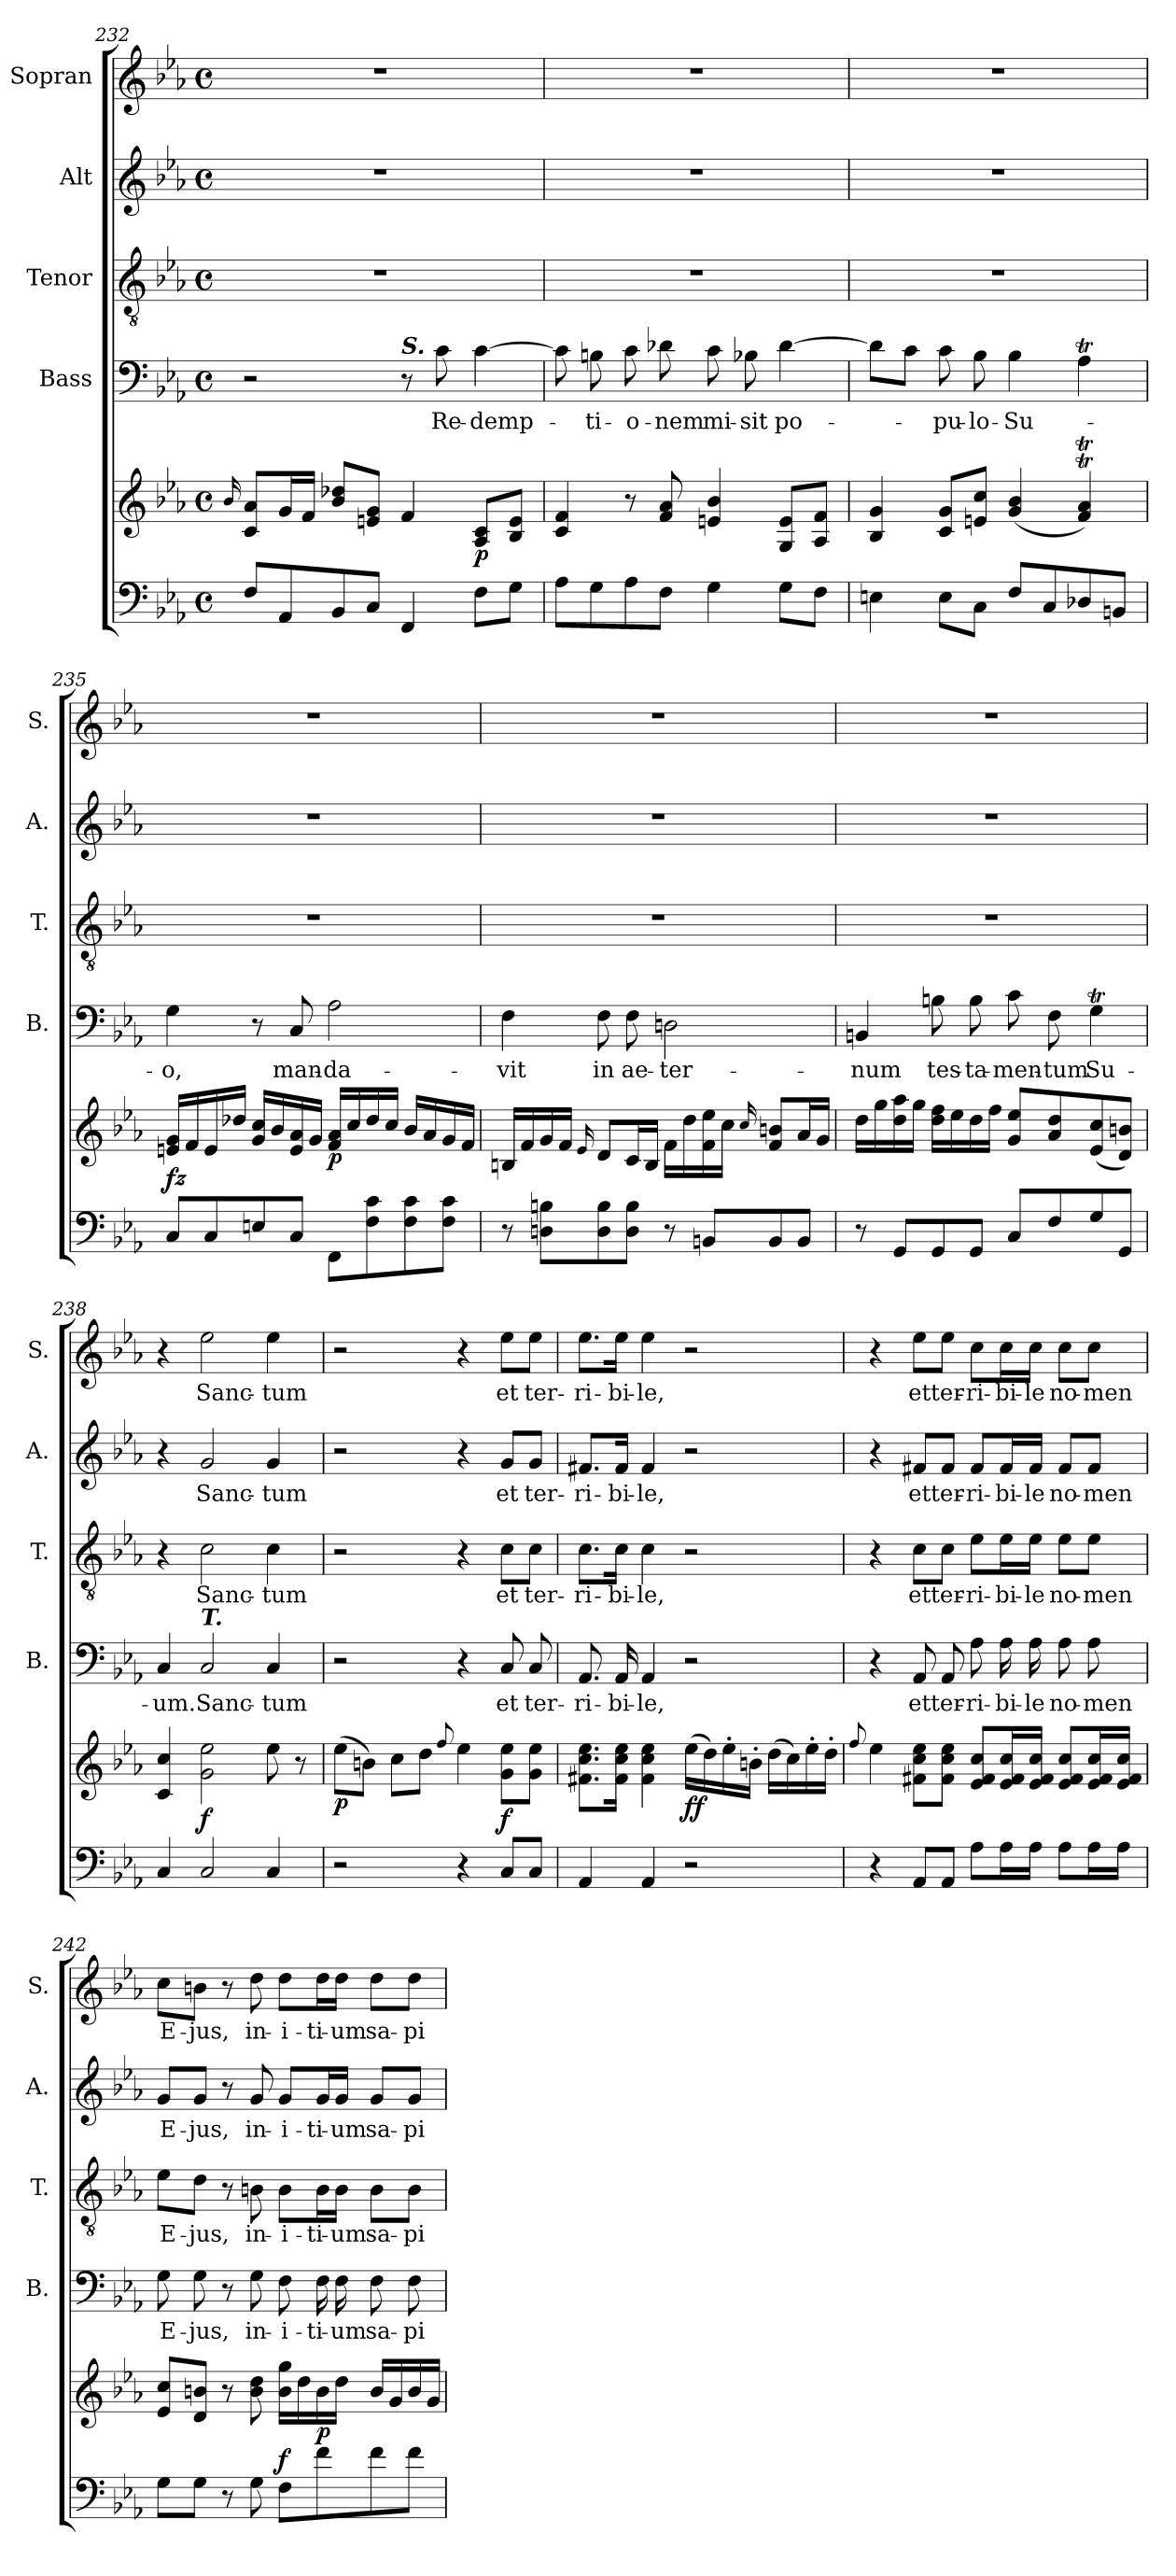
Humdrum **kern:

**kern	**kern	**dynam	**kern	**text	**kern	**text	**kern	**text	**kern	**text
*part5	*part5	*part5	*part4	*part4	*part3	*part3	*part2	*part2	*part1	*part1
*staff6	*staff5	*staff5/6	*staff4	*staff4	*staff3	*staff3	*staff2	*staff2	*staff1	*staff1
*	*	*	*I"Bass	*	*I"Tenor	*	*I"Alt	*	*I"Sopran	*
*	*	*	*I'B.	*	*I'T.	*	*I'A.	*	*I'S.	*
!!LO:LB:g=z
*clefF4	*clefG2	*	*clefF4	*	*clefGv2	*	*clefG2	*	*clefG2	*
*k[b-e-a-]	*k[b-e-a-]	*	*k[b-e-a-]	*	*k[b-e-a-]	*	*k[b-e-a-]	*	*k[b-e-a-]	*
*E-:	*E-:	*	*E-:	*	*E-:	*	*E-:	*	*E-:	*
*M4/4	*M4/4	*	*M4/4	*	*M4/4	*	*M4/4	*	*M4/4	*
*met(c)	*met(c)	*	*met(c)	*	*met(c)	*	*met(c)	*	*met(c)	*
=232	=232	=232	=232	=232	=232	=232	=232	=232	=232	=232
.	16qqb-/	.	.	.	.	.	.	.	.	.
8F/L	8c/ 8a-/L	.	2r	.	1r	.	1r	.	1r	.
8AA-/	16g/L	.	.	.	.	.	.	.	.	.
.	16f/JJ	.	.	.	.	.	.	.	.	.
8BB-/	8b-/ 8dd-X/L	.	.	.	.	.	.	.	.	.
8C/J	8en/ 8g/J	.	.	.	.	.	.	.	.	.
!	!	!	!LO:TX:a:Bi:t=S.	!	!	!	!	!	!	!
4FF/	4f/	.	8r	.	.	.	.	.	.	.
!	!	!	!	!LO:LY:b	!	!	!	!	!	!
.	.	.	8c\	Re-	.	.	.	.	.	.
!	!	!LO:DY:b	!	!LO:LY:b	!	!	!	!	!	!
8F\L	8A-/ 8c/L	p	[4c\	-demp-	.	.	.	.	.	.
8G\J	8B-/ 8e/J	.	.	.	.	.	.	.	.	.
=233	=233	=233	=233	=233	=233	=233	=233	=233	=233	=233
8A-\L	4c/ 4f/	.	8c\]	.	1r	.	1r	.	1r	.
!	!	!	!	!LO:LY:b	!	!	!	!	!	!
8G\	.	.	8Bn\	-ti-	.	.	.	.	.	.
!	!	!	!	!LO:LY:b	!	!	!	!	!	!
8A-\	8r	.	8c\	-o-	.	.	.	.	.	.
!	!	!	!	!LO:LY:b	!	!	!	!	!	!
8F\J	8f/ 8a-/	.	8d-X\	-nem	.	.	.	.	.	.
!	!	!	!	!LO:LY:b	!	!	!	!	!	!
4G\	4en/ 4b-/	.	8c\	mi-	.	.	.	.	.	.
!	!	!	!	!LO:LY:b	!	!	!	!	!	!
.	.	.	8B-X\	-sit	.	.	.	.	.	.
!	!	!	!	!LO:LY:b	!	!	!	!	!	!
8G\L	8G/ 8e/L	.	[4d-\	po-	.	.	.	.	.	.
8F\J	8A-/ 8f/J	.	.	.	.	.	.	.	.	.
=234	=234	=234	=234	=234	=234	=234	=234	=234	=234	=234
4En\	4B-/ 4g/	.	8d-\L]	.	1r	.	1r	.	1r	.
.	.	.	8c\J	.	.	.	.	.	.	.
!	!	!	!	!LO:LY:b	!	!	!	!	!	!
8E\L	8c/ 8g/L	.	8c\	-pu-	.	.	.	.	.	.
!	!	!	!	!LO:LY:b	!	!	!	!	!	!
8C\J	8en/ 8cc/J	.	8B-\	-lo-	.	.	.	.	.	.
!	!	!	!	!LO:LY:b	!	!	!	!	!	!
8F/L	(<4g/ 4b-/	.	4B-\	-Su-	.	.	.	.	.	.
8C/	.	.	.	.	.	.	.	.	.	.
8D-X/	4f/T 4a-/T)	.	4A-T\	.	.	.	.	.	.	.
8BBn/J	.	.	.	.	.	.	.	.	.	.
=235	=235	=235	=235	=235	=235	=235	=235	=235	=235	=235
!	!	!LO:DY:b	!	!LO:LY:b	!	!	!	!	!	!
8C/L	16en/ 16g/LL	fz	4G\	-o,	1r	.	1r	.	1r	.
.	16f/	.	.	.	.	.	.	.	.	.
8C/	16e/	.	.	.	.	.	.	.	.	.
.	16dd-X/JJ	.	.	.	.	.	.	.	.	.
8En/	16g/ 16cc/LL	.	8r	.	.	.	.	.	.	.
.	16b-/	.	.	.	.	.	.	.	.	.
!	!	!	!	!LO:LY:b	!	!	!	!	!	!
8C/J	16e/ 16a-/	.	8C/	man-	.	.	.	.	.	.
.	16g/JJ	.	.	.	.	.	.	.	.	.
!	!	!LO:DY:b	!	!LO:LY:b	!	!	!	!	!	!
8FF\L	16f/ 16a-/LL	p	2A-\	-da-	.	.	.	.	.	.
.	16cc/	.	.	.	.	.	.	.	.	.
8F\ 8c\	16dd-/	.	.	.	.	.	.	.	.	.
.	16cc/JJ	.	.	.	.	.	.	.	.	.
8F\ 8c\	16b-/LL	.	.	.	.	.	.	.	.	.
.	16a-/	.	.	.	.	.	.	.	.	.
8F\ 8c\J	16g/	.	.	.	.	.	.	.	.	.
.	16f/JJ	.	.	.	.	.	.	.	.	.
!!LO:PB:g=z
=236	=236	=236	=236	=236	=236	=236	=236	=236	=236	=236
!	!	!	!	!LO:LY:b	!	!	!	!	!	!
8r	16Bn/LL	.	4F\	-vit	1r	.	1r	.	1r	.
.	16f/	.	.	.	.	.	.	.	.	.
8Dn\ 8Bn\L	16g/	.	.	.	.	.	.	.	.	.
.	16f/JJ	.	.	.	.	.	.	.	.	.
.	16qqe-/	.	.	.	.	.	.	.	.	.
!	!	!	!	!LO:LY:b	!	!	!	!	!	!
8D\ 8B\	8d/L	.	8F\	in	.	.	.	.	.	.
!	!	!	!	!LO:LY:b	!	!	!	!	!	!
8D\ 8B\J	16c/L	.	8F\	ae-	.	.	.	.	.	.
.	16B/JJ	.	.	.	.	.	.	.	.	.
!	!	!	!	!LO:LY:b	!	!	!	!	!	!
8r	16f\LL	.	2Dn\	-ter-	.	.	.	.	.	.
.	16dd\	.	.	.	.	.	.	.	.	.
8BBn/L	16f\ 16ee-\	.	.	.	.	.	.	.	.	.
.	16cc\JJ	.	.	.	.	.	.	.	.	.
.	16qqcc/	.	.	.	.	.	.	.	.	.
8BB/	8f/ 8bn/L	.	.	.	.	.	.	.	.	.
8BB/J	16a-/L	.	.	.	.	.	.	.	.	.
.	16g/JJ	.	.	.	.	.	.	.	.	.
=237	=237	=237	=237	=237	=237	=237	=237	=237	=237	=237
!	!	!	!	!LO:LY:b	!	!	!	!	!	!
8r	16dd\LL	.	4BBn/	-num	1r	.	1r	.	1r	.
.	16gg\	.	.	.	.	.	.	.	.	.
8GG/L	16dd\ 16aa-\	.	.	.	.	.	.	.	.	.
.	16gg\JJ	.	.	.	.	.	.	.	.	.
!	!	!	!	!LO:LY:b	!	!	!	!	!	!
8GG/	16dd\ 16ff\LL	.	8Bn\	tes-	.	.	.	.	.	.
.	16ee-\	.	.	.	.	.	.	.	.	.
!	!	!	!	!LO:LY:b	!	!	!	!	!	!
8GG/J	16dd\	.	8B\	-ta-	.	.	.	.	.	.
.	16ff\JJ	.	.	.	.	.	.	.	.	.
!	!	!	!	!LO:LY:b	!	!	!	!	!	!
8C/L	8g/ 8ee-/L	.	8c\	-men-	.	.	.	.	.	.
!	!	!	!	!LO:LY:b	!	!	!	!	!	!
8F/	8a-/ 8dd/	.	8F\	-tum	.	.	.	.	.	.
!	!	!	!	!LO:LY:b	!	!	!	!	!	!
8G/	(<8e-/ 8cc/	.	4Gt\	Su-	.	.	.	.	.	.
8GG/J	8d/ 8bn/J)	.	.	.	.	.	.	.	.	.
=238	=238	=238	=238	=238	=238	=238	=238	=238	=238	=238
!	!	!	!	!LO:LY:b	!	!	!	!	!	!
4C/	4c/ 4cc/	.	4C/	-um.	4r	.	4r	.	4r	.
!	!	!	!LO:TX:a:Bi:t=T.	!	!	!	!	!	!	!
!	!	!LO:DY:a=2	!	!LO:LY:b	!	!LO:LY:b	!	!LO:LY:b	!	!LO:LY:b
2C/	2g\ 2ee-\	f	2C/	Sanc-	2c\	Sanc-	2g/	Sanc-	2ee-\	Sanc-
!	!	!	!	!LO:LY:b	!	!LO:LY:b	!	!LO:LY:b	!	!LO:LY:b
4C/	8ee-\	.	4C/	-tum	4c\	-tum	4g/	-tum	4ee-\	-tum
.	8r	.	.	.	.	.	.	.	.	.
=239	=239	=239	=239	=239	=239	=239	=239	=239	=239	=239
!	!	!LO:DY:b	!	!	!	!	!	!	!	!
2r	(>8ee-\L	p	2r	.	2r	.	2r	.	2r	.
.	8bn\J)	.	.	.	.	.	.	.	.	.
.	8cc\L	.	.	.	.	.	.	.	.	.
.	8dd\J	.	.	.	.	.	.	.	.	.
.	8qqff/	.	.	.	.	.	.	.	.	.
4r	4ee-\	.	4r	.	4r	.	4r	.	4r	.
!	!	!LO:DY:a=2	!	!LO:LY:b	!	!LO:LY:b	!	!LO:LY:b	!	!LO:LY:b
8C/L	8g\ 8ee-\L	f	8C/	et	8c\L	et	8g/L	et	8ee-\L	et
!	!	!	!	!LO:LY:b	!	!LO:LY:b	!	!LO:LY:b	!	!LO:LY:b
8C/J	8g\ 8ee-\J	.	8C/	ter-	8c\J	ter-	8g/J	ter-	8ee-\J	ter-
!!LO:LB:g=z
=240	=240	=240	=240	=240	=240	=240	=240	=240	=240	=240
!	!	!	!	!LO:LY:b	!	!LO:LY:b	!	!LO:LY:b	!	!LO:LY:b
4AA-/	8.f#X\ 8.cc\ 8.ee-\L	.	8.AA-/	-ri-	8.c\L	-ri-	8.f#X/L	-ri-	8.ee-\L	-ri-
!	!	!	!	!LO:LY:b	!	!LO:LY:b	!	!LO:LY:b	!	!LO:LY:b
.	16f#\ 16cc\ 16ee-\Jk	.	16AA-/	-bi-	16c\Jk	-bi-	16f#/Jk	-bi-	16ee-\Jk	-bi-
!	!	!	!	!LO:LY:b	!	!LO:LY:b	!	!LO:LY:b	!	!LO:LY:b
4AA-/	4f#\ 4cc\ 4ee-\	.	4AA-/	-le,	4c\	-le,	4f#/	-le,	4ee-\	-le,
!	!	!LO:DY:b	!	!	!	!	!	!	!	!
2r	(>16ee-\LL	ff	2r	.	2r	.	2r	.	2r	.
.	16dd\)	.	.	.	.	.	.	.	.	.
.	16ee-'>\	.	.	.	.	.	.	.	.	.
.	16bn'>\JJ	.	.	.	.	.	.	.	.	.
.	(>16dd\LL	.	.	.	.	.	.	.	.	.
.	16cc\)	.	.	.	.	.	.	.	.	.
.	16ee-'>\	.	.	.	.	.	.	.	.	.
.	16dd'>\JJ	.	.	.	.	.	.	.	.	.
=241	=241	=241	=241	=241	=241	=241	=241	=241	=241	=241
.	8qqff/	.	.	.	.	.	.	.	.	.
4r	4ee-\	.	4rC	.	4r	.	4r	.	4r	.
!	!	!	!	!LO:LY:b	!	!LO:LY:b	!	!LO:LY:b	!	!LO:LY:b
8AA-/L	8f#X\ 8cc\ 8ee-\L	.	8AA-/	et	8c\L	et	8f#X/L	et	8ee-\L	et
!	!	!	!	!LO:LY:b	!	!LO:LY:b	!	!LO:LY:b	!	!LO:LY:b
8AA-/J	8f#\ 8cc\ 8ee-\J	.	8AA-/	ter-	8c\J	ter-	8f#/J	ter-	8ee-\J	ter-
!	!	!	!	!LO:LY:b	!	!LO:LY:b	!	!LO:LY:b	!	!LO:LY:b
8A-\L	8e-/ 8f#/ 8cc/L	.	8A-\	-ri-	8e-\L	-ri-	8f#/L	-ri-	8cc\L	-ri-
!	!	!	!	!LO:LY:b	!	!LO:LY:b	!	!LO:LY:b	!	!LO:LY:b
16A-\L	16e-/ 16f#/ 16cc/L	.	16A-\	-bi-	16e-\L	-bi-	16f#/L	-bi-	16cc\L	-bi-
!	!	!	!	!LO:LY:b	!	!LO:LY:b	!	!LO:LY:b	!	!LO:LY:b
16A-\JJ	16e-/ 16f#/ 16cc/JJ	.	16A-\	-le	16e-\JJ	-le	16f#/JJ	-le	16cc\JJ	-le
!	!	!	!	!LO:LY:b	!	!LO:LY:b	!	!LO:LY:b	!	!LO:LY:b
8A-\L	8e-/ 8f#/ 8cc/L	.	8A-\	no-	8e-\L	no-	8f#/L	no-	8cc\L	no-
!	!	!	!	!LO:LY:b	!	!LO:LY:b	!	!LO:LY:b	!	!LO:LY:b
16A-\L	16e-/ 16f#/ 16cc/L	.	8A-\	-men	8e-\J	-men	8f#/J	-men	8cc\J	-men
16A-\JJ	16e-/ 16f#/ 16cc/JJ	.	.	.	.	.	.	.	.	.
=242	=242	=242	=242	=242	=242	=242	=242	=242	=242	=242
!	!	!	!	!LO:LY:b	!	!LO:LY:b	!	!LO:LY:b	!	!LO:LY:b
8G\L	8e-/ 8cc/L	.	8G\	E-	8e-\L	E-	8g/L	E-	8cc\L	E-
!	!	!	!	!LO:LY:b	!	!LO:LY:b	!	!LO:LY:b	!	!LO:LY:b
8G\J	8d/ 8bn/J	.	8G\	-jus,	8d\J	-jus,	8g/J	-jus,	8bn\J	-jus,
8r	8r	.	8r	.	8r	.	8r	.	8r	.
!	!	!	!	!LO:LY:b	!	!LO:LY:b	!	!LO:LY:b	!	!LO:LY:b
8G\	8b\ 8dd\	.	8G\	in-	8Bn\	in-	8g/	in-	8dd\	in-
!	!	!LO:DY:a=2	!	!LO:LY:b	!	!LO:LY:b	!	!LO:LY:b	!	!LO:LY:b
8F\L	16b\ 16gg\LL	f	8F\	-i-	8B\L	-i-	8g/L	-i-	8dd\L	-i-
.	16dd\	.	.	.	.	.	.	.	.	.
!	!	!LO:DY:a=2	!	!LO:LY:b	!	!LO:LY:b	!	!LO:LY:b	!	!LO:LY:b
8f\	16b\	p	16F\	-ti-	16B\L	-ti-	16g/L	-ti-	16dd\L	-ti-
!	!	!	!	!LO:LY:b	!	!LO:LY:b	!	!LO:LY:b	!	!LO:LY:b
.	16dd\JJ	.	16F\	-um	16B\JJ	-um	16g/JJ	-um	16dd\JJ	-um
!	!	!	!	!LO:LY:b	!	!LO:LY:b	!	!LO:LY:b	!	!LO:LY:b
8f\	16b/LL	.	8F\	sa-	8B\L	sa-	8g/L	sa-	8dd\L	sa-
.	16g/	.	.	.	.	.	.	.	.	.
!	!	!	!	!LO:LY:b	!	!LO:LY:b	!	!LO:LY:b	!	!LO:LY:b
8f\J	16b/	.	8F\	-pi-	8B\J	-pi-	8g/J	-pi-	8dd\J	-pi-
.	16g/JJ	.	.	.	.	.	.	.	.	.
=	=	=	=	=	=	=	=	=	=	=
*-	*-	*-	*-	*-	*-	*-	*-	*-	*-	*-
